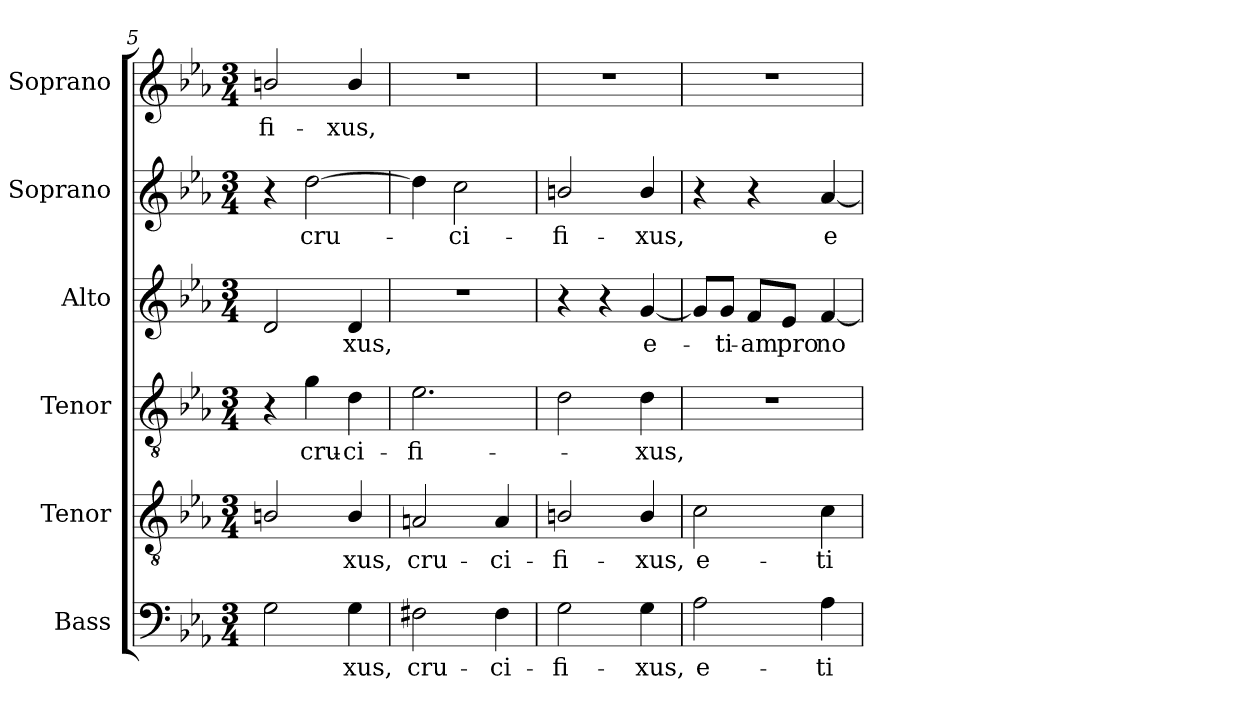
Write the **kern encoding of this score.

**kern	**text	**kern	**text	**kern	**text	**kern	**text	**kern	**text	**kern	**text
*part6	*part6	*part5	*part5	*part4	*part4	*part3	*part3	*part2	*part2	*part1	*part1
*staff6	*staff6	*staff5	*staff5	*staff4	*staff4	*staff3	*staff3	*staff2	*staff2	*staff1	*staff1
*I"Bass	*	*I"Tenor	*	*I"Tenor	*	*I"Alto	*	*I"Soprano	*	*I"Soprano	*
*I'B.	*	*I'T.	*	*I'T.	*	*I'A.	*	*I'S.	*	*I'S.	*
*clefF4	*	*clefGv2	*	*clefGv2	*	*clefG2	*	*clefG2	*	*clefG2	*
*	*	*ITrd7c12	*	*ITrd7c12	*	*	*	*	*	*	*
*k[b-e-a-]	*	*k[b-e-a-]	*	*k[b-e-a-]	*	*k[b-e-a-]	*	*k[b-e-a-]	*	*k[b-e-a-]	*
*E-:	*	*E-:	*	*E-:	*	*E-:	*	*E-:	*	*E-:	*
*M3/4	*	*M3/4	*	*M3/4	*	*M3/4	*	*M3/4	*	*M3/4	*
=5	=5	=5	=5	=5	=5	=5	=5	=5	=5	=5	=5
!	!	!	!	!	!	!	!	!	!	!	!LO:LY:b:color=#000000
2Gi\	.	2BBni/	.	4r	.	2di/	.	4r	.	2bni/	-fi-
!	!	!	!	!	!LO:LY:b:color=#000000	!	!	!	!	!	!
!	!	!	!	!	!	!	!	!	!LO:LY:b:color=#000000	!	!
.	.	.	.	4Gi\	cru-	.	.	[2ddi\	cru-	.	.
!	!LO:LY:b:color=#000000	!	!	!	!	!	!	!	!	!	!
!	!	!	!LO:LY:b:color=#000000	!	!	!	!	!	!	!	!
!	!	!	!	!	!LO:LY:b:color=#000000	!	!	!	!	!	!
!	!	!	!	!	!	!	!LO:LY:b:color=#000000	!	!	!	!
!	!	!	!	!	!	!	!	!	!	!	!LO:LY:b:color=#000000
4Gi\	-xus,	4BBi/	-xus,	4Di\	-ci-	4di/	-xus,	.	.	4bi/	-xus,
=6	=6	=6	=6	=6	=6	=6	=6	=6	=6	=6	=6
!	!LO:LY:b:color=#000000	!	!	!	!	!	!	!	!	!	!
!	!	!	!LO:LY:b:color=#000000	!	!	!	!	!	!	!	!
!	!	!	!	!	!LO:LY:b:color=#000000	!LO:N:vis=1	!	!	!	!LO:N:vis=1	!
2F#Xi\	cru-	2AAni/	cru-	2.E-i\	-fi-	2.r	.	4ddi\]	.	2.r	.
!	!	!	!	!	!	!	!	!	!LO:LY:b:color=#000000	!	!
.	.	.	.	.	.	.	.	2cci\	-ci-	.	.
!	!LO:LY:b:color=#000000	!	!	!	!	!	!	!	!	!	!
!	!	!	!LO:LY:b:color=#000000	!	!	!	!	!	!	!	!
4F#i\	-ci-	4AAi/	-ci-	.	.	.	.	.	.	.	.
!!LO:LB:g=z
=7	=7	=7	=7	=7	=7	=7	=7	=7	=7	=7	=7
!	!LO:LY:b:color=#000000	!	!	!	!	!	!	!	!	!	!
!	!	!	!LO:LY:b:color=#000000	!	!	!	!	!	!	!	!
!	!	!	!	!	!	!	!	!	!LO:LY:b:color=#000000	!LO:N:vis=1	!
2Gi\	-fi-	2BBni/	-fi-	2Di\	.	4r	.	2bni/	-fi-	2.r	.
.	.	.	.	.	.	4r	.	.	.	.	.
!	!LO:LY:b:color=#000000	!	!	!	!	!	!	!	!	!	!
!	!	!	!LO:LY:b:color=#000000	!	!	!	!	!	!	!	!
!	!	!	!	!	!LO:LY:b:color=#000000	!	!	!	!	!	!
!	!	!	!	!	!	!	!LO:LY:b:color=#000000	!	!	!	!
!	!	!	!	!	!	!	!	!	!LO:LY:b:color=#000000	!	!
4Gi\	-xus,	4BBi/	-xus,	4Di\	-xus,	[4gi/	e-	4bi/	-xus,	.	.
=8	=8	=8	=8	=8	=8	=8	=8	=8	=8	=8	=8
!	!LO:LY:b:color=#000000	!	!	!	!	!	!	!	!	!	!
!	!	!	!LO:LY:b:color=#000000	!LO:N:vis=1	!	!	!	!	!	!LO:N:vis=1	!
2A-i\	e-	2Ci\	e-	2.r	.	8gi/L]	.	4r	.	2.r	.
!	!	!	!	!	!	!	!LO:LY:b:color=#000000	!	!	!	!
.	.	.	.	.	.	8gi/J	-ti-	.	.	.	.
!	!	!	!	!	!	!	!LO:LY:b:color=#000000	!	!	!	!
.	.	.	.	.	.	8fi/L	-am	4r	.	.	.
!	!	!	!	!	!	!	!LO:LY:b:color=#000000	!	!	!	!
.	.	.	.	.	.	8e-i/J	pro	.	.	.	.
!	!LO:LY:b:color=#000000	!	!	!	!	!	!	!	!	!	!
!	!	!	!LO:LY:b:color=#000000	!	!	!	!	!	!	!	!
!	!	!	!	!	!	!	!LO:LY:b:color=#000000	!	!	!	!
!	!	!	!	!	!	!	!	!	!LO:LY:b:color=#000000	!	!
4A-i\	-ti-	4Ci\	-ti-	.	.	[4fi/	no-	[4a-i/	e-	.	.
=	=	=	=	=	=	=	=	=	=	=	=
*-	*-	*-	*-	*-	*-	*-	*-	*-	*-	*-	*-
